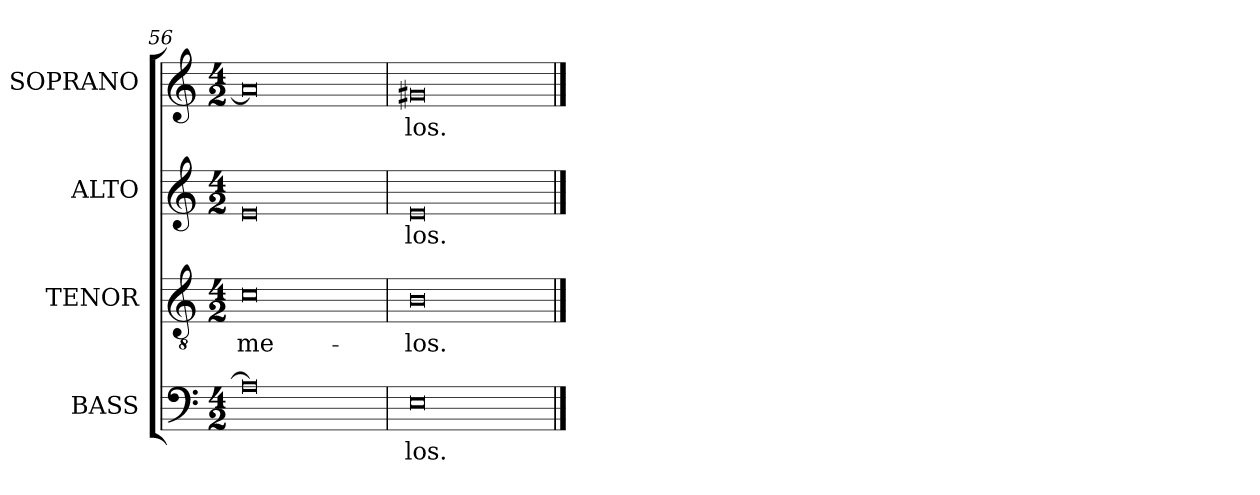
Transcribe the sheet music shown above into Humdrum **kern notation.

**kern	**text	**kern	**text	**kern	**text	**kern	**text
*part4	*part4	*part3	*part3	*part2	*part2	*part1	*part1
*staff4	*staff4	*staff3	*staff3	*staff2	*staff2	*staff1	*staff1
*I"BASS	*	*I"TENOR	*	*I"ALTO	*	*I"SOPRANO	*
*I'B.	*	*I'T.	*	*I'A.	*	*I'S.	*
*clefF4	*	*clefGv2	*	*clefG2	*	*clefG2	*
*	*	*ITrd7c12	*	*	*	*	*
*k[]	*	*k[]	*	*k[]	*	*k[]	*
*C:	*	*C:	*	*C:	*	*C:	*
*M4/2	*	*M4/2	*	*M4/2	*	*M4/2	*
=56	=56	=56	=56	=56	=56	=56	=56
!	!	!	!LO:LY:b:color=#000000	!	!	!	!
0Ai]	.	0Ci	me-	0ei	.	0ai]	.
=57	=57	=57	=57	=57	=57	=57	=57
!	!LO:LY:b:color=#000000	!	!	!	!	!	!
!	!	!	!LO:LY:b:color=#000000	!	!	!	!
!	!	!	!	!	!LO:LY:b:color=#000000	!	!
!	!	!	!	!	!	!	!LO:LY:b:color=#000000
0Ei	-los.	0BBi	-los.	0ei	-los.	0g#Xi	-los.
==	==	==	==	==	==	==	==
*-	*-	*-	*-	*-	*-	*-	*-
